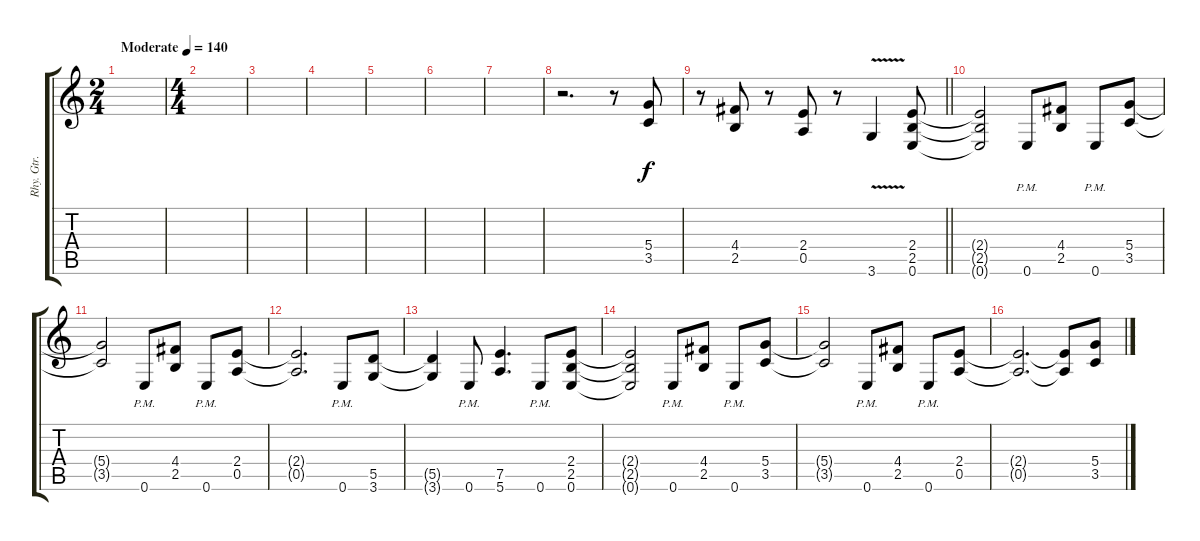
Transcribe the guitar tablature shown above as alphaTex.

\track ("Rhy. Gtr. 1" "Rhy. Gtr. ") {instrument distortionguitar}
\staff {score tabs}
\tuning (E4 B3 G3 D3 A2 E2) {hide}
\ts (2 4)
\tempo (140 "Moderate")
\clef g2
\ks c
|
\ts (4 4)
|
|
|
|
|
|
r.2{d} r.8 (5.4 3.5).8 |
\barLineRight lightlight
r.8 (4.4 2.5).8 r.8 (2.4 0.5).8 r.8 3.6{v}.4 (2.4 2.5 0.6).8 |
\section ("" "")
(2.4{t} 2.5{t} 0.6{t}).2 0.6{pm}.8 (4.4 2.5).8 0.6{pm}.8 (5.4 3.5).8 |
(5.4{t} 3.5{t}).2 0.6{pm}.8 (4.4 2.5).8 0.6{pm}.8 (2.4 0.5).8 |
(2.4{t} 0.5{t}).2{d} 0.6{pm}.8 (5.5 3.6).8 |
(5.5{t} 3.6{t}).4 0.6{pm}.8 (7.5 5.6).4{d} 0.6{pm}.8 (2.4 2.5 0.6).8 |
(2.4{t} 2.5{t} 0.6{t}).2 0.6{pm}.8 (4.4 2.5).8 0.6{pm}.8 (5.4 3.5).8 |
(5.4{t} 3.5{t}).2 0.6{pm}.8 (4.4 2.5).8 0.6{pm}.8 (2.4 0.5).8 |
(2.4{t} 0.5{t}).2{d} (2.4{t} 0.5{t}).8 (5.4 3.5).8
